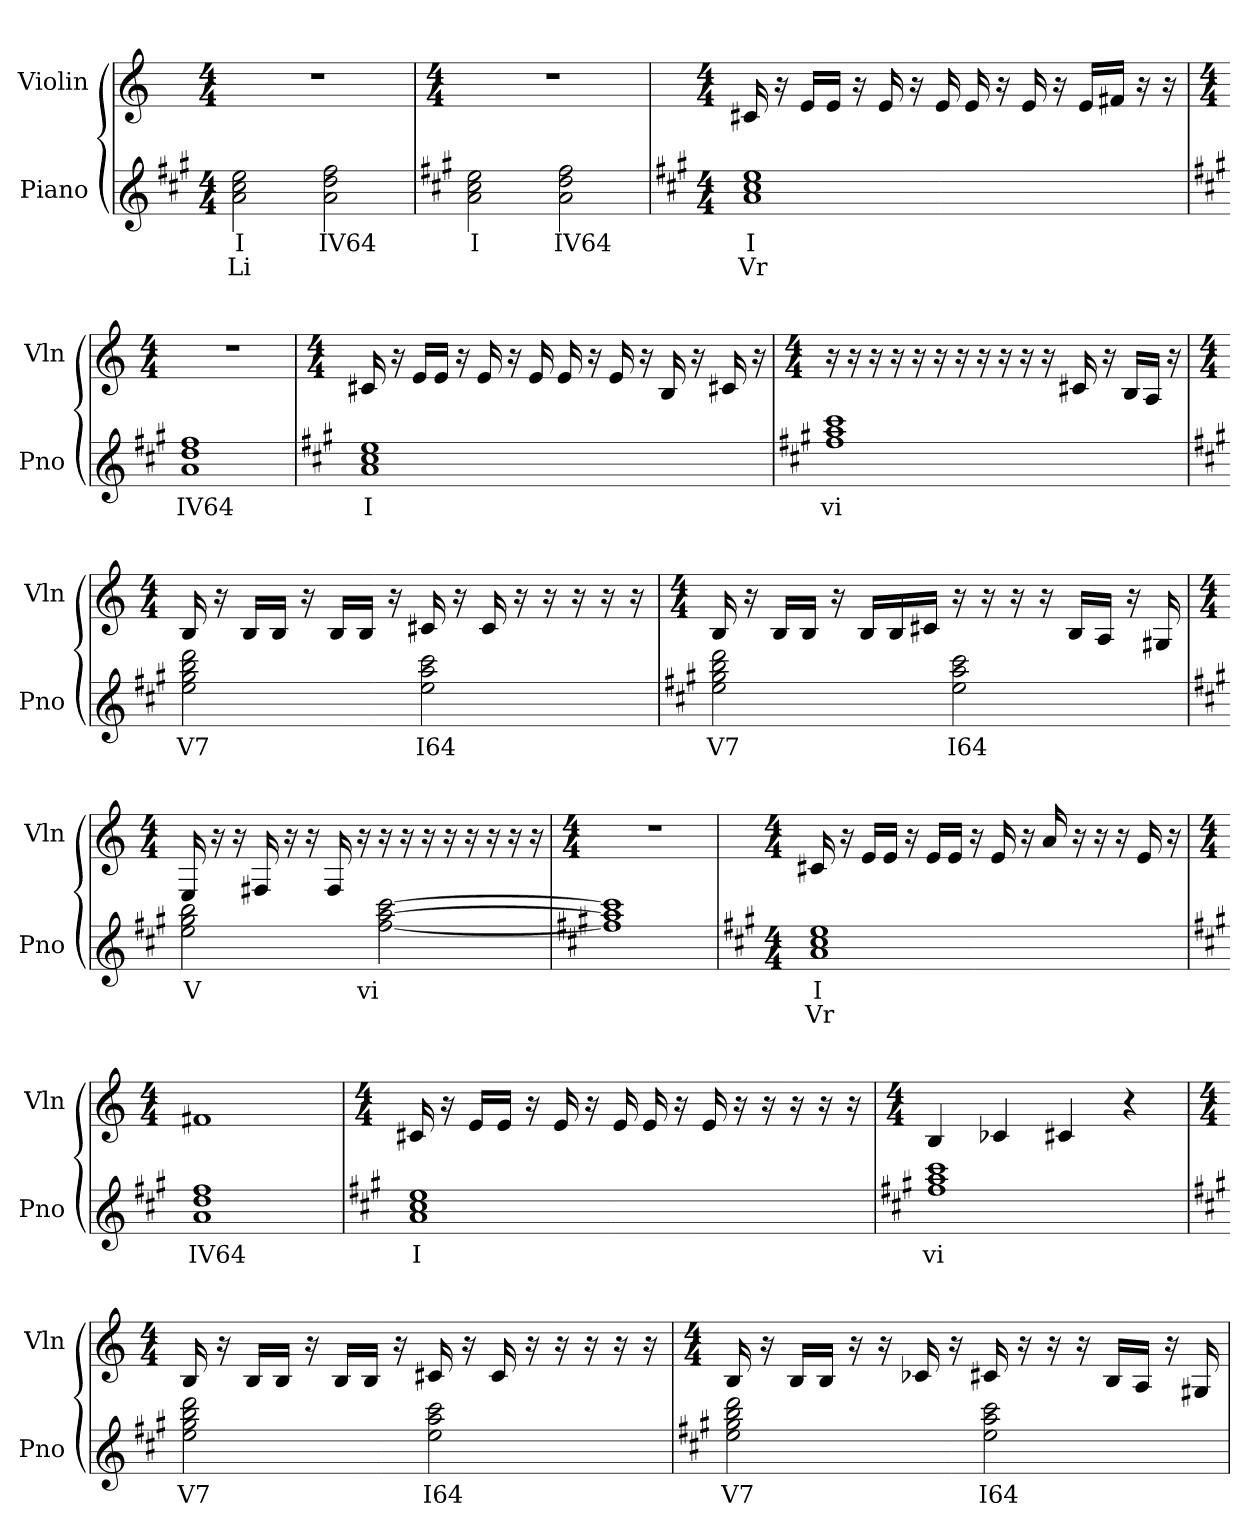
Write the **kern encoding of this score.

**kern	**text	**text	**kern
*part2	*part2	*part2	*part1
*staff2	*staff2	*staff2	*staff1
*I"Piano	*	*	*I"Violin
*I'Pno	*	*	*I'Vln
*k[f#c#g#]	*	*	*
*A:	*	*	*
*M4/4	*	*	*M4/4
=	=	=	=
2a 2cc# 2ee	I	Li	1r
2a 2dd 2ff#	IV64	.	.
=	=	=	=
*k[f#c#g#]	*	*	*
*A:	*	*	*
*	*	*	*M4/4
2a 2cc# 2ee	I	.	1r
2a 2dd 2ff#	IV64	.	.
=	=	=	=
*k[f#c#g#]	*	*	*
*A:	*	*	*
*M4/4	*	*	*M4/4
1a 1cc# 1ee	I	Vr	16c#X
.	.	.	16r
.	.	.	16eLL
.	.	.	16eJJ
.	.	.	16r
.	.	.	16e
.	.	.	16r
.	.	.	16e
.	.	.	16e
.	.	.	16r
.	.	.	16e
.	.	.	16r
.	.	.	16eLL
.	.	.	16f#XJJ
.	.	.	16r
.	.	.	16r
=	=	=	=
*k[f#c#g#]	*	*	*
*A:	*	*	*
*	*	*	*M4/4
1a 1dd 1ff#	IV64	.	1r
=	=	=	=
*k[f#c#g#]	*	*	*
*A:	*	*	*
*	*	*	*M4/4
1a 1cc# 1ee	I	.	16c#X
.	.	.	16r
.	.	.	16eLL
.	.	.	16eJJ
.	.	.	16r
.	.	.	16e
.	.	.	16r
.	.	.	16e
.	.	.	16e
.	.	.	16r
.	.	.	16e
.	.	.	16r
.	.	.	16B
.	.	.	16r
.	.	.	16c#X
.	.	.	16r
=	=	=	=
*k[f#c#g#]	*	*	*
*A:	*	*	*
*	*	*	*M4/4
1ff# 1aa 1ccc#	vi	.	16r
.	.	.	16r
.	.	.	16r
.	.	.	16r
.	.	.	16r
.	.	.	16r
.	.	.	16r
.	.	.	16r
.	.	.	16r
.	.	.	16r
.	.	.	16r
.	.	.	16c#X
.	.	.	16r
.	.	.	16BLL
.	.	.	16AJJ
.	.	.	16r
=	=	=	=
*k[f#c#g#]	*	*	*
*A:	*	*	*
*	*	*	*M4/4
2ee 2gg# 2bb 2ddd	V7	.	16B
.	.	.	16r
.	.	.	16BLL
.	.	.	16BJJ
.	.	.	16r
.	.	.	16BLL
.	.	.	16BJJ
.	.	.	16r
2ee 2aa 2ccc#	I64	.	16c#X
.	.	.	16r
.	.	.	16c#
.	.	.	16r
.	.	.	16r
.	.	.	16r
.	.	.	16r
.	.	.	16r
=	=	=	=
*k[f#c#g#]	*	*	*
*A:	*	*	*
*	*	*	*M4/4
2ee 2gg# 2bb 2ddd	V7	.	16B
.	.	.	16r
.	.	.	16BLL
.	.	.	16BJJ
.	.	.	16r
.	.	.	16BLL
.	.	.	16B
.	.	.	16c#XJJ
2ee 2aa 2ccc#	I64	.	16r
.	.	.	16r
.	.	.	16r
.	.	.	16r
.	.	.	16BLL
.	.	.	16AJJ
.	.	.	16r
.	.	.	16G#X
=	=	=	=
*k[f#c#g#]	*	*	*
*A:	*	*	*
*	*	*	*M4/4
2ee 2gg# 2bb	V	.	16E
.	.	.	16r
.	.	.	16r
.	.	.	16F#X
.	.	.	16r
.	.	.	16r
.	.	.	16F#
.	.	.	16r
[2ff# [2aa [2ccc#	vi	.	16r
.	.	.	16r
.	.	.	16r
.	.	.	16r
.	.	.	16r
.	.	.	16r
.	.	.	16r
.	.	.	16r
=	=	=	=
*k[f#c#g#]	*	*	*
*A:	*	*	*
*	*	*	*M4/4
1ff#] 1aa] 1ccc#]	.	.	1r
=	=	=	=
*k[f#c#g#]	*	*	*
*A:	*	*	*
*M4/4	*	*	*M4/4
1a 1cc# 1ee	I	Vr	16c#X
.	.	.	16r
.	.	.	16eLL
.	.	.	16eJJ
.	.	.	16r
.	.	.	16eLL
.	.	.	16eJJ
.	.	.	16r
.	.	.	16e
.	.	.	16r
.	.	.	16a
.	.	.	16r
.	.	.	16r
.	.	.	16r
.	.	.	16e
.	.	.	16r
=	=	=	=
*k[f#c#g#]	*	*	*
*A:	*	*	*
*	*	*	*M4/4
1a 1dd 1ff#	IV64	.	1f#X
=	=	=	=
*k[f#c#g#]	*	*	*
*A:	*	*	*
*	*	*	*M4/4
1a 1cc# 1ee	I	.	16c#X
.	.	.	16r
.	.	.	16eLL
.	.	.	16eJJ
.	.	.	16r
.	.	.	16e
.	.	.	16r
.	.	.	16e
.	.	.	16e
.	.	.	16r
.	.	.	16e
.	.	.	16r
.	.	.	16r
.	.	.	16r
.	.	.	16r
.	.	.	16r
=	=	=	=
*k[f#c#g#]	*	*	*
*A:	*	*	*
*	*	*	*M4/4
1ff# 1aa 1ccc#	vi	.	4B
.	.	.	4c-X
.	.	.	4c#X
.	.	.	4r
=	=	=	=
*k[f#c#g#]	*	*	*
*A:	*	*	*
*	*	*	*M4/4
2ee 2gg# 2bb 2ddd	V7	.	16B
.	.	.	16r
.	.	.	16BLL
.	.	.	16BJJ
.	.	.	16r
.	.	.	16BLL
.	.	.	16BJJ
.	.	.	16r
2ee 2aa 2ccc#	I64	.	16c#X
.	.	.	16r
.	.	.	16c#
.	.	.	16r
.	.	.	16r
.	.	.	16r
.	.	.	16r
.	.	.	16r
=	=	=	=
*k[f#c#g#]	*	*	*
*A:	*	*	*
*	*	*	*M4/4
2ee 2gg# 2bb 2ddd	V7	.	16B
.	.	.	16r
.	.	.	16BLL
.	.	.	16BJJ
.	.	.	16r
.	.	.	16r
.	.	.	16c-X
.	.	.	16r
2ee 2aa 2ccc#	I64	.	16c#X
.	.	.	16r
.	.	.	16r
.	.	.	16r
.	.	.	16BLL
.	.	.	16AJJ
.	.	.	16r
.	.	.	16G#X
=	=	=	=
*-	*-	*-	*-
